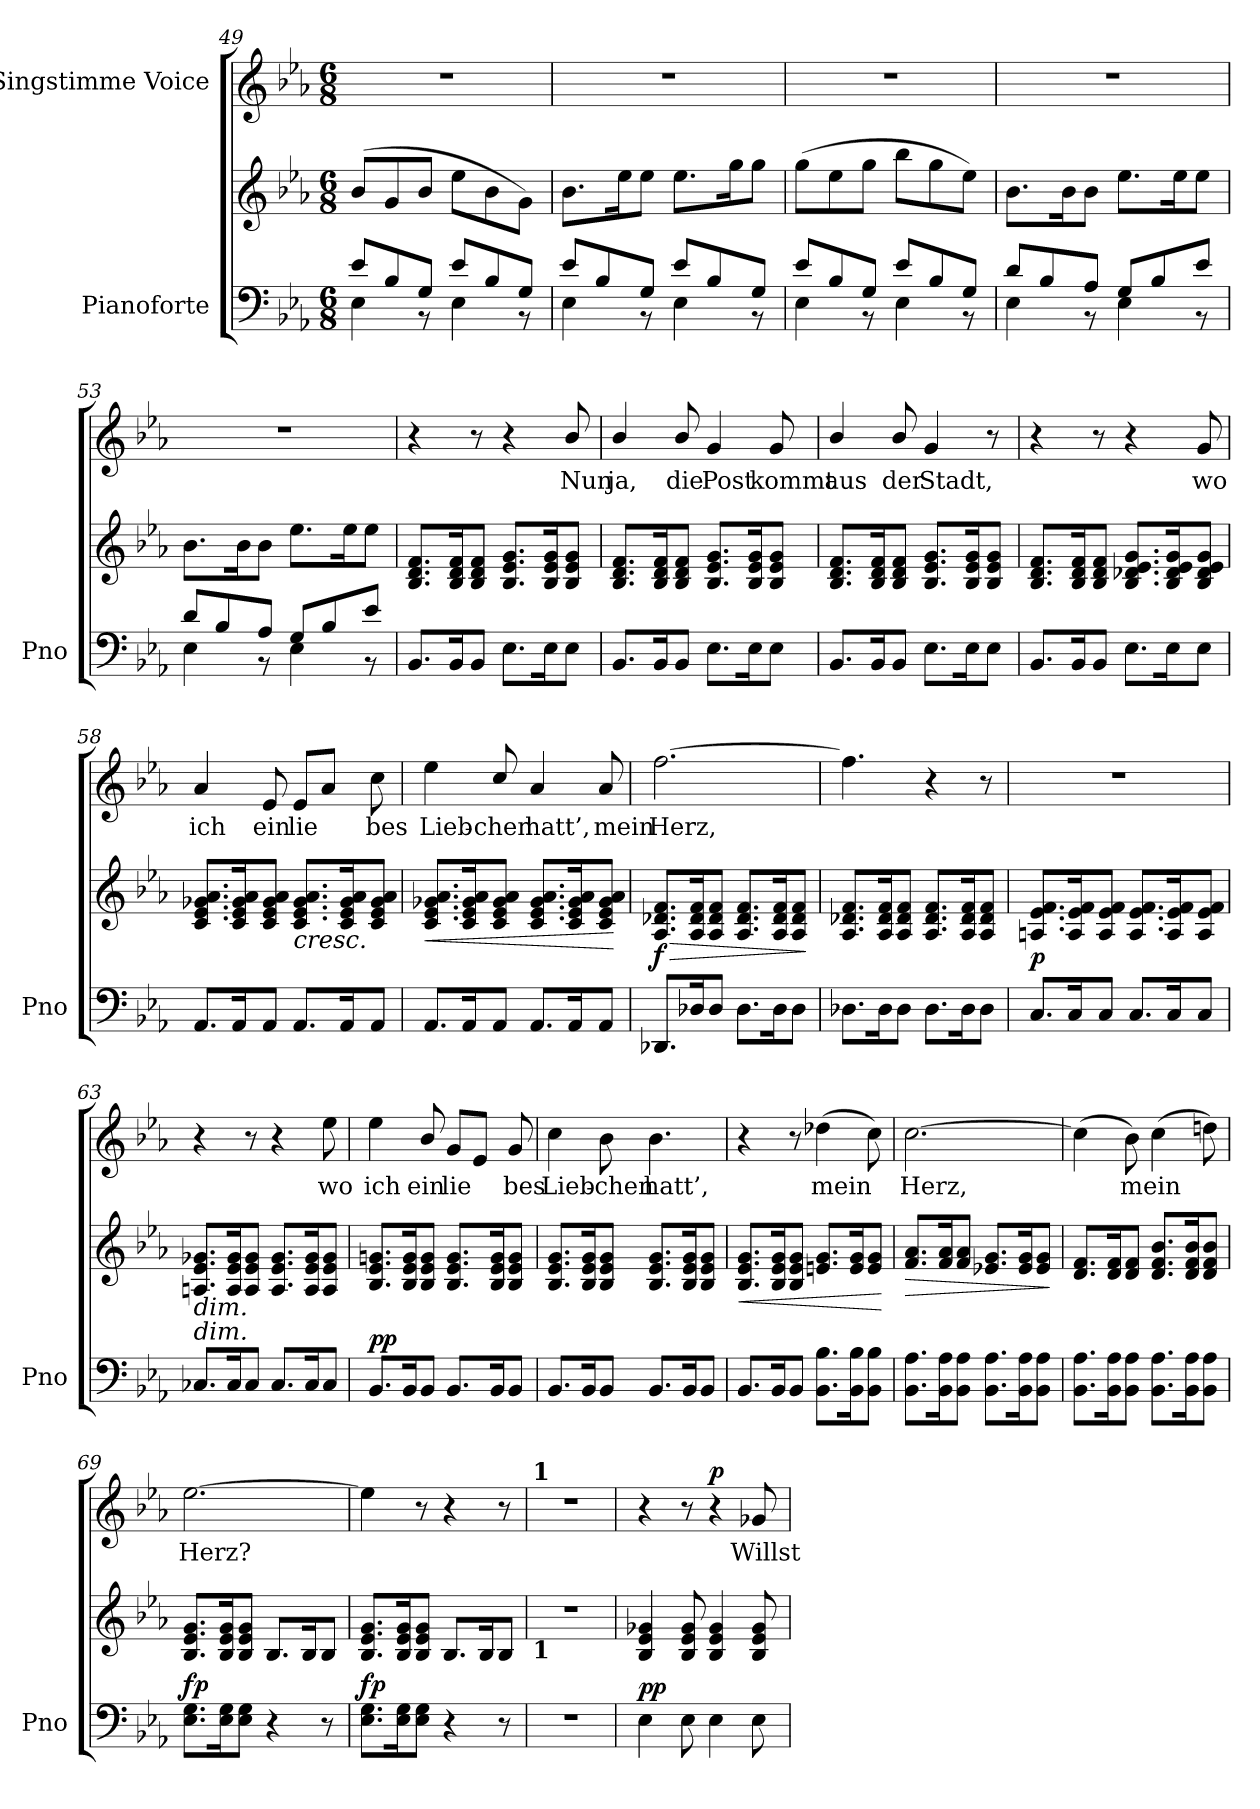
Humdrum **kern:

**kern	**kern	**dynam	**kern	**text	**dynam
*part2	*part2	*part2	*part1	*part1	*part1
*staff3	*staff2	*staff2/3	*staff1	*staff1	*staff1
*I"Pianoforte	*	*	*I"Singstimme Voice	*	*
*I'Pno	*	*	*	*	*
*clefF4	*clefG2	*	*clefG2	*	*
*k[b-e-a-]	*k[b-e-a-]	*	*k[b-e-a-]	*	*
*M6/8	*M6/8	*	*M6/8	*	*
=49	=49	=49	=49	=49	=49
*^	*	*	*	*	*
8e-/L	4E-\	(<8b-/L	.	2.r	.	.
8B-/	.	8g/	.	.	.	.
8G/J	8r	8b-/J	.	.	.	.
8e-/L	4E-\	8ee-\L	.	.	.	.
8B-/	.	8b-\	.	.	.	.
8G/J	8r	8g\J)	.	.	.	.
=50	=50	=50	=50	=50	=50	=50
8e-/L	4E-\	8.b-\L	.	2.r	.	.
8B-/	.	.	.	.	.	.
.	.	16ee-\K	.	.	.	.
8G/J	8r	8ee-\J	.	.	.	.
8e-/L	4E-\	8.ee-\L	.	.	.	.
8B-/	.	.	.	.	.	.
.	.	16gg\K	.	.	.	.
8G/J	8r	8gg\J	.	.	.	.
=51	=51	=51	=51	=51	=51	=51
8e-/L	4E-\	(>8gg\L	.	2.r	.	.
8B-/	.	8ee-\	.	.	.	.
8G/J	8r	8gg\J	.	.	.	.
8e-/L	4E-\	8bb-\L	.	.	.	.
8B-/	.	8gg\	.	.	.	.
8G/J	8r	8ee-\J)	.	.	.	.
=52	=52	=52	=52	=52	=52	=52
8d/L	4E-\	8.b-\L	.	2.r	.	.
8B-/	.	.	.	.	.	.
.	.	16b-\K	.	.	.	.
8A-/J	8r	8b-\J	.	.	.	.
8G/L	4E-\	8.ee-\L	.	.	.	.
8B-/	.	.	.	.	.	.
.	.	16ee-\K	.	.	.	.
8e-/J	8r	8ee-\J	.	.	.	.
!!LO:LB:g=z
=53	=53	=53	=53	=53	=53	=53
8d/L	4E-\	8.b-\L	.	2.r	.	.
8B-/	.	.	.	.	.	.
.	.	16b-\K	.	.	.	.
8A-/J	8r	8b-\J	.	.	.	.
8G/L	4E-\	8.ee-\L	.	.	.	.
8B-/	.	.	.	.	.	.
.	.	16ee-\K	.	.	.	.
8e-/J	8r	8ee-\J	.	.	.	.
*v	*v	*	*	*	*	*
=54	=54	=54	=54	=54	=54
8.BB-/L	8.B-/ 8.d/ 8.f/L	.	4r	.	.
16BB-/K	16B-/ 16d/ 16f/K	.	.	.	.
8BB-/J	8B-/ 8d/ 8f/J	.	8r	.	.
8.E-\L	8.B-/ 8.e-/ 8.g/L	.	4r	.	.
16E-\K	16B-/ 16e-/ 16g/K	.	.	.	.
!	!	!	!	!LO:LY:b	!
8E-\J	8B-/ 8e-/ 8g/J	.	8b-/	Nun	.
=55	=55	=55	=55	=55	=55
!	!	!	!	!LO:LY:b	!
8.BB-/L	8.B-/ 8.d/ 8.f/L	.	4b-/	ja,	.
16BB-/K	16B-/ 16d/ 16f/K	.	.	.	.
!	!	!	!	!LO:LY:b	!
8BB-/J	8B-/ 8d/ 8f/J	.	8b-/	die	.
!	!	!	!	!LO:LY:b	!
8.E-\L	8.B-/ 8.e-/ 8.g/L	.	4g/	Post	.
16E-\K	16B-/ 16e-/ 16g/K	.	.	.	.
!	!	!	!	!LO:LY:b	!
8E-\J	8B-/ 8e-/ 8g/J	.	8g/	kommt	.
=56	=56	=56	=56	=56	=56
!	!	!	!	!LO:LY:b	!
8.BB-/L	8.B-/ 8.d/ 8.f/L	.	4b-/	aus	.
16BB-/K	16B-/ 16d/ 16f/K	.	.	.	.
!	!	!	!	!LO:LY:b	!
8BB-/J	8B-/ 8d/ 8f/J	.	8b-/	der	.
!	!	!	!	!LO:LY:b	!
8.E-\L	8.B-/ 8.e-/ 8.g/L	.	4g/	Stadt,	.
16E-\K	16B-/ 16e-/ 16g/K	.	.	.	.
8E-\J	8B-/ 8e-/ 8g/J	.	8r	.	.
=57	=57	=57	=57	=57	=57
8.BB-/L	8.B-/ 8.d/ 8.f/L	.	4r	.	.
16BB-/K	16B-/ 16d/ 16f/K	.	.	.	.
8BB-/J	8B-/ 8d/ 8f/J	.	8r	.	.
8.E-\L	8.B-/ 8.d-X/ 8.e-/ 8.g/L	.	4r	.	.
16E-\K	16B-/ 16d-/ 16e-/ 16g/K	.	.	.	.
!	!	!	!	!LO:LY:b	!
8E-\J	8B-/ 8d-/ 8e-/ 8g/J	.	8g/	wo	.
!!LO:LB:g=z
=58	=58	=58	=58	=58	=58
!	!	!	!	!LO:LY:b	!
8.AA-/L	8.c/ 8.e-/ 8.g-X/ 8.a-/L	.	4a-/	ich	.
16AA-/K	16c/ 16e-/ 16g-/ 16a-/K	.	.	.	.
!	!	!	!	!LO:LY:b	!
8AA-/J	8c/ 8e-/ 8g-/ 8a-/J	.	8e-/	ein	.
!	!LO:TX:b:i:t=cresc.	!	!	!	!
!	!	!	!	!LO:LY:b	!
8.AA-/L	8.c/ 8.e-/ 8.g-/ 8.a-/L	.	8e-/L	lie	.
!	!	!	!	!LO:LY:b	!
.	.	.	8a-/J	-	.
16AA-/K	16c/ 16e-/ 16g-/ 16a-/K	.	.	.	.
!	!	!	!	!LO:LY:b	!
8AA-/J	8c/ 8e-/ 8g-/ 8a-/J	.	8cc\	bes	.
=59	=59	=59	=59	=59	=59
!	!	!LO:HP:b	!	!LO:LY:b	!
8.AA-/L	8.c/ 8.e-/ 8.g-X/ 8.a-/L	<	4ee-\	Lieb-	.
16AA-/K	16c/ 16e-/ 16g-/ 16a-/K	.	.	.	.
!	!	!	!	!LO:LY:b	!
8AA-/J	8c/ 8e-/ 8g-/ 8a-/J	.	8cc/	-chen	.
!	!	!	!	!LO:LY:b	!
8.AA-/L	8.c/ 8.e-/ 8.g-/ 8.a-/L	.	4a-/	hatt’,	.
16AA-/K	16c/ 16e-/ 16g-/ 16a-/K	.	.	.	.
!	!	!	!	!LO:LY:b	!
8AA-/J	8c/ 8e-/ 8g-/ 8a-/J	.	8a-/	mein	.
.	.	[	.	.	.
=60	=60	=60	=60	=60	=60
!	!	!LO:HP:b	!	!LO:LY:b	!
!	!	!LO:DY:n=1:b	!	!	!
8.DD-X/L	8.A-/ 8.d-X/ 8.f/L	> f	[2.ff\	Herz,	.
16D-X/K	16A-/ 16d-/ 16f/K	.	.	.	.
8D-/J	8A-/ 8d-/ 8f/J	.	.	.	.
8.D-\L	8.A-/ 8.d-/ 8.f/L	.	.	.	.
16D-\K	16A-/ 16d-/ 16f/K	.	.	.	.
8D-\J	8A-/ 8d-/ 8f/J	.	.	.	.
.	.	]	.	.	.
=61	=61	=61	=61	=61	=61
8.D-X\L	8.A-/ 8.d-X/ 8.f/L	.	4.ff\]	.	.
16D-\K	16A-/ 16d-/ 16f/K	.	.	.	.
8D-\J	8A-/ 8d-/ 8f/J	.	.	.	.
8.D-\L	8.A-/ 8.d-/ 8.f/L	.	4r	.	.
16D-\K	16A-/ 16d-/ 16f/K	.	.	.	.
8D-\J	8A-/ 8d-/ 8f/J	.	8r	.	.
!!LO:LB:g=z
=62	=62	=62	=62	=62	=62
!	!	!LO:DY:b	!	!	!
8.C/L	8.An/ 8.e-/ 8.f/L	p	2.r	.	.
16C/K	16A/ 16e-/ 16f/K	.	.	.	.
8C/J	8A/ 8e-/ 8f/J	.	.	.	.
8.C/L	8.A/ 8.e-/ 8.f/L	.	.	.	.
16C/K	16A/ 16e-/ 16f/K	.	.	.	.
8C/J	8A/ 8e-/ 8f/J	.	.	.	.
=63	=63	=63	=63	=63	=63
!	!LO:TX:b:i:t=dim.	!	!	!	!
!	!LO:TX:b:i:t=dim.	!	!	!	!
8.C-X/L	8.An/ 8.e-/ 8.g-X/L	.	4r	.	.
16C-/K	16A/ 16e-/ 16g-/K	.	.	.	.
8C-/J	8A/ 8e-/ 8g-/J	.	8r	.	.
8.C-/L	8.A/ 8.e-/ 8.g-/L	.	4r	.	.
16C-/K	16A/ 16e-/ 16g-/K	.	.	.	.
!	!	!	!	!LO:LY:b	!
8C-/J	8A/ 8e-/ 8g-/J	.	8ee-\	wo	.
=64	=64	=64	=64	=64	=64
!	!	!LO:DY:a=2	!	!LO:LY:b	!
8.BB-/L	8.B-/ 8.e-/ 8.gn/L	pp	4ee-\	ich	.
16BB-/K	16B-/ 16e-/ 16g/K	.	.	.	.
!	!	!	!	!LO:LY:b	!
8BB-/J	8B-/ 8e-/ 8g/J	.	8b-/	ein	.
!	!	!	!	!LO:LY:b	!
8.BB-/L	8.B-/ 8.e-/ 8.g/L	.	8g/L	lie	.
!	!	!	!	!LO:LY:b	!
.	.	.	8e-/J	-	.
16BB-/K	16B-/ 16e-/ 16g/K	.	.	.	.
!	!	!	!	!LO:LY:b	!
8BB-/J	8B-/ 8e-/ 8g/J	.	8g/	bes	.
=65	=65	=65	=65	=65	=65
!	!	!	!	!LO:LY:b	!
8.BB-/L	8.B-/ 8.e-/ 8.g/L	.	4cc\	Lieb-	.
16BB-/K	16B-/ 16e-/ 16g/K	.	.	.	.
!	!	!	!	!LO:LY:b	!
8BB-/J	8B-/ 8e-/ 8g/J	.	8b-\	-chen	.
!	!	!	!	!LO:LY:b	!
8.BB-/L	8.B-/ 8.e-/ 8.g/L	.	4.b-\	hatt’,	.
16BB-/K	16B-/ 16e-/ 16g/K	.	.	.	.
8BB-/J	8B-/ 8e-/ 8g/J	.	.	.	.
!!LO:LB:g=z
=66	=66	=66	=66	=66	=66
!	!	!LO:HP:b	!	!	!
8.BB-/L	8.B-/ 8.e-/ 8.g/L	<	4r	.	.
16BB-/K	16B-/ 16e-/ 16g/K	.	.	.	.
8BB-/J	8B-/ 8e-/ 8g/J	.	8r	.	.
!	!	!	!	!LO:LY:b	!
8.BB-\ 8.B-\L	8.en/ 8.g/L	.	(>4dd-X\	mein	.
16BB-\ 16B-\K	16e/ 16g/K	.	.	.	.
8BB-\ 8B-\J	8e/ 8g/J	.	8cc\)	.	.
.	.	[	.	.	.
=67	=67	=67	=67	=67	=67
!	!	!LO:HP:b	!	!LO:LY:b	!
8.BB-\ 8.A-\L	8.f/ 8.a-/L	>	[2.cc\	Herz,	.
16BB-\ 16A-\K	16f/ 16a-/K	.	.	.	.
8BB-\ 8A-\J	8f/ 8a-/J	.	.	.	.
8.BB-\ 8.A-\L	8.e-X/ 8.g/L	.	.	.	.
16BB-\ 16A-\K	16e-/ 16g/K	.	.	.	.
8BB-\ 8A-\J	8e-/ 8g/J	.	.	.	.
.	.	]	.	.	.
=68	=68	=68	=68	=68	=68
8.BB-\ 8.A-\L	8.d/ 8.f/L	.	(>4cc\]	.	.
16BB-\ 16A-\K	16d/ 16f/K	.	.	.	.
!	!	!	!	!LO:LY:b	!
8BB-\ 8A-\J	8d/ 8f/J	.	8b-\)	mein	.
8.BB-\ 8.A-\L	8.d/ 8.f/ 8.b-/L	.	(>4cc\	.	.
16BB-\ 16A-\K	16d/ 16f/ 16b-/K	.	.	.	.
8BB-\ 8A-\J	8d/ 8f/ 8b-/J	.	8ddn\)	.	.
=69	=69	=69	=69	=69	=69
!	!	!LO:DY:a=2	!	!LO:LY:b	!
8.E-\ 8.G\L	8.B-/ 8.e-/ 8.g/L	fp	[2.ee-\	Herz?	.
16E-\ 16G\K	16B-/ 16e-/ 16g/K	.	.	.	.
8E-\ 8G\J	8B-/ 8e-/ 8g/J	.	.	.	.
4r	8.B-/L	.	.	.	.
.	16B-/K	.	.	.	.
8r	8B-/J	.	.	.	.
=70	=70	=70	=70	=70	=70
!	!	!LO:DY:a=2	!	!	!
8.E-\ 8.G\L	8.B-/ 8.e-/ 8.g/L	fp	4ee-\]	.	.
16E-\ 16G\K	16B-/ 16e-/ 16g/K	.	.	.	.
8E-\ 8G\J	8B-/ 8e-/ 8g/J	.	8r	.	.
4r	8.B-/L	.	4r	.	.
.	16B-/K	.	.	.	.
8r	8B-/J	.	8r	.	.
=71	=71	=71	=71	=71	=71
!	!	!	!LO:TX:a:B:t=1	!	!
!	!LO:TX:b:B:t=1	!	!	!	!
2.r	2.r	.	2.r	.	.
!!LO:PB:g=z
=72	=72	=72	=72	=72	=72
!	!	!LO:DY:a=2	!	!	!
4E-\	4B-/ 4e-/ 4g-X/	pp	4r	.	.
8E-\	8B-/ 8e-/ 8g-/	.	8r	.	.
!	!	!	!	!	!LO:DY:a
4E-\	4B-/ 4e-/ 4g-/	.	4r	.	p
!	!	!	!	!LO:LY:b	!
8E-\	8B-/ 8e-/ 8g-/	.	8g-X/	Willst	.
=	=	=	=	=	=
*-	*-	*-	*-	*-	*-
